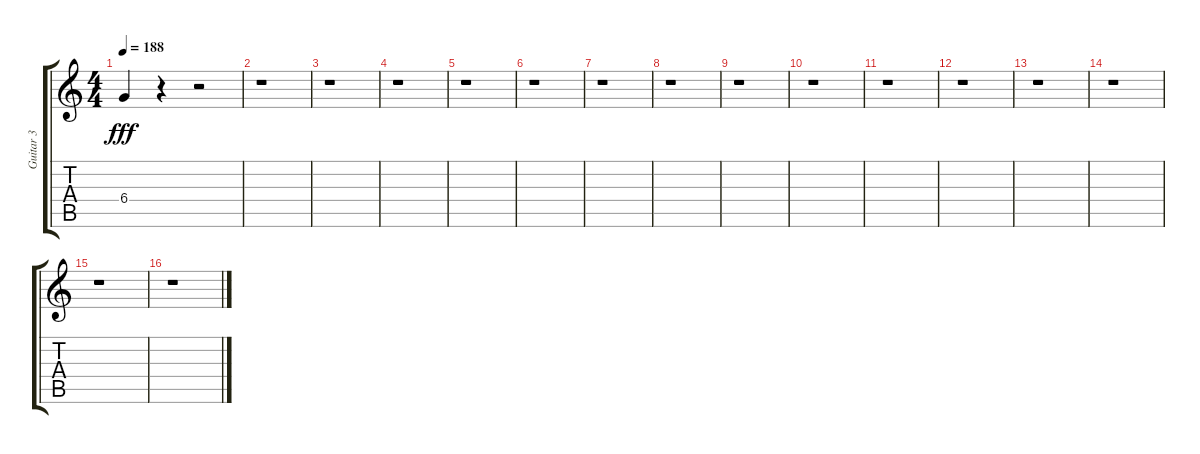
\track ("Guitar 3" "Guitar 3") {instrument overdrivenguitar}
\staff {score tabs}
\tuning (Eb4 Bb3 Gb3 Db3 Ab2 Eb2) {hide}
\ts (4 4)
\tempo 188
\clef g2
\ks c
6.4.4{dy fff} r.4 r.2 |
r.1 |
r.1 |
r.1 |
r.1 |
r.1 |
r.1 |
r.1 |
r.1 |
r.1 |
r.1 |
r.1 |
r.1 |
r.1 |
r.1 |
r.1
